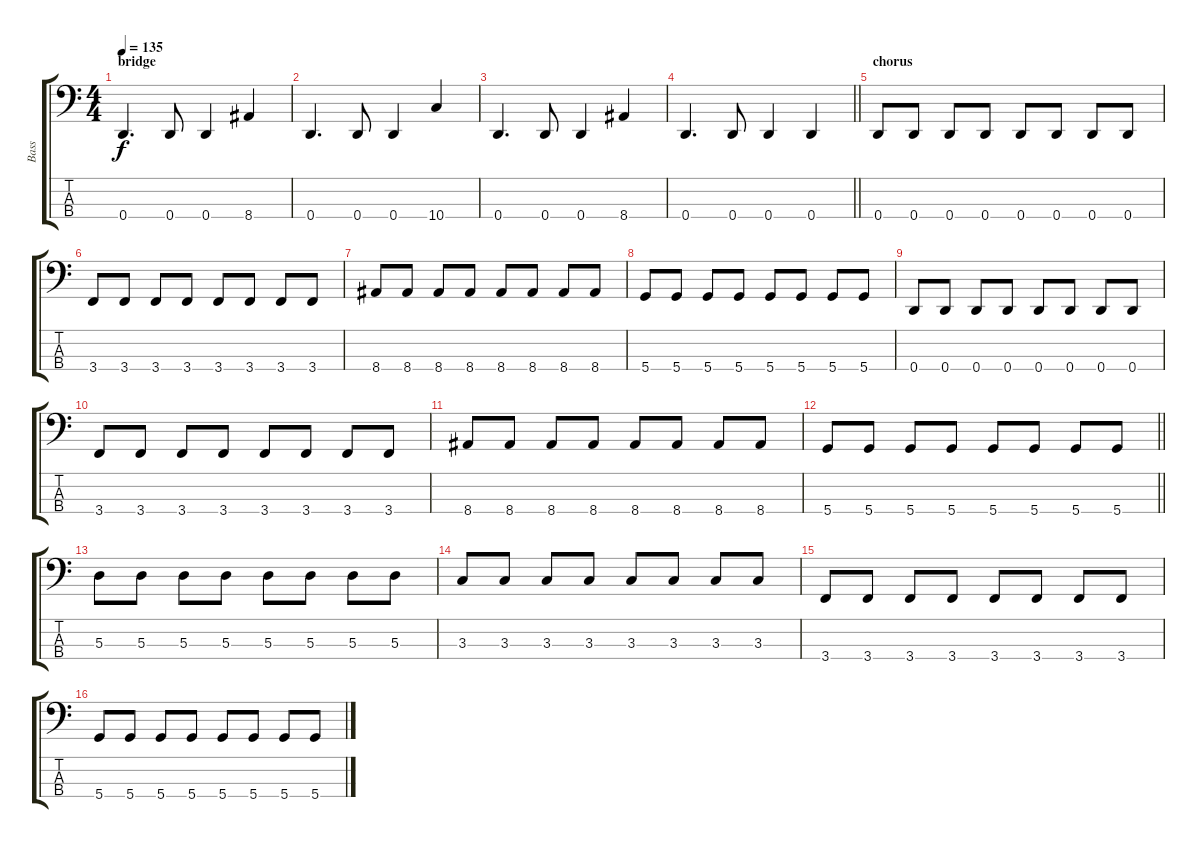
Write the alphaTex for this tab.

\track ("Bass" "Bass") {instrument electricbassfinger}
\staff {score tabs}
\tuning (G2 D2 A1 D1) {hide}
\ts (4 4)
\section ("" "bridge")
\tempo 135
\clef f4
\ks c
0.4.4{d dy f} 0.4.8 0.4.4 8.4.4 |
0.4.4{d} 0.4.8 0.4.4 10.4.4 |
0.4.4{d} 0.4.8 0.4.4 8.4.4 |
\barLineRight lightlight
0.4.4{d} 0.4.8 0.4.4 0.4.4 |
\section ("" "chorus")
0.4.8 0.4.8 0.4.8 0.4.8 0.4.8 0.4.8 0.4.8 0.4.8 |
3.4.8 3.4.8 3.4.8 3.4.8 3.4.8 3.4.8 3.4.8 3.4.8 |
8.4.8 8.4.8 8.4.8 8.4.8 8.4.8 8.4.8 8.4.8 8.4.8 |
5.4.8 5.4.8 5.4.8 5.4.8 5.4.8 5.4.8 5.4.8 5.4.8 |
0.4.8 0.4.8 0.4.8 0.4.8 0.4.8 0.4.8 0.4.8 0.4.8 |
3.4.8 3.4.8 3.4.8 3.4.8 3.4.8 3.4.8 3.4.8 3.4.8 |
8.4.8 8.4.8 8.4.8 8.4.8 8.4.8 8.4.8 8.4.8 8.4.8 |
\barLineRight lightlight
5.4.8 5.4.8 5.4.8 5.4.8 5.4.8 5.4.8 5.4.8 5.4.8 |
\section ("" "")
5.3.8 5.3.8 5.3.8 5.3.8 5.3.8 5.3.8 5.3.8 5.3.8 |
3.3.8 3.3.8 3.3.8 3.3.8 3.3.8 3.3.8 3.3.8 3.3.8 |
3.4.8 3.4.8 3.4.8 3.4.8 3.4.8 3.4.8 3.4.8 3.4.8 |
5.4.8 5.4.8 5.4.8 5.4.8 5.4.8 5.4.8 5.4.8 5.4.8
